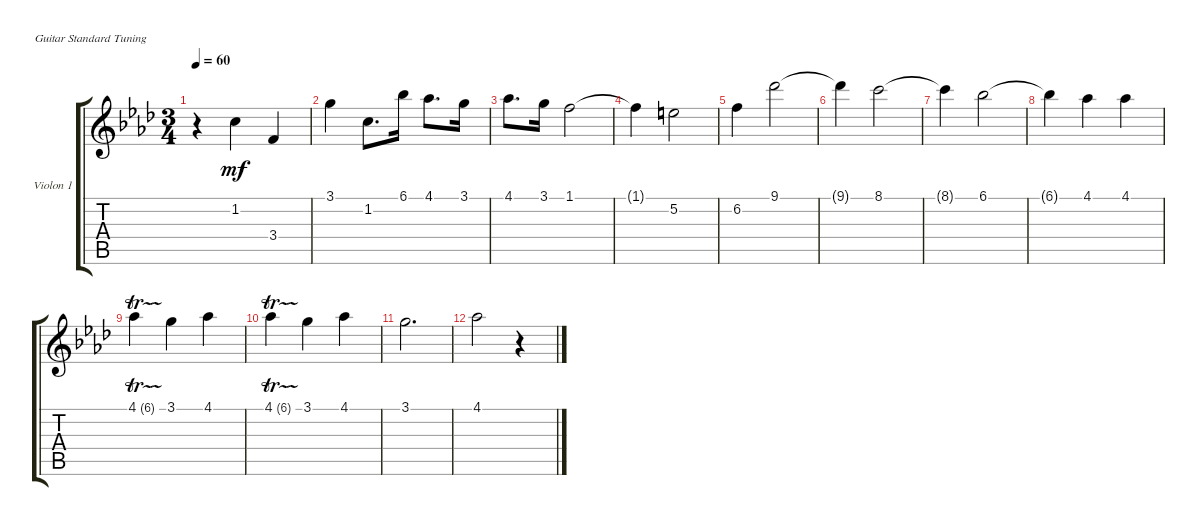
\defaultSystemsLayout 4
\bracketExtendMode groupsimilarinstruments
\firstSystemTrackNameOrientation horizontal
\otherSystemsTrackNameOrientation horizontal
\track ("Violon 1" "Violon 1") {instrument acousticguitarnylon}
\staff {score tabs}
\tuning (E4 B3 G3 D3 A2 E2)
\ts (3 4)
\tempo 60
\clef g2
\ks fminor
r.4{dy mf instrument acousticguitarnylon} 1.2.4 3.4.4 |
3.1.4 1.2.8{d} 6.1.16 4.1.8{d} 3.1.16 |
4.1.8{d} 3.1.16 1.1.2 |
1.1{t}.4 5.2.2 |
6.2.4 9.1.2 |
9.1{t}.4 8.1.2 |
8.1{t}.4 6.1.2 |
6.1{t}.4 4.1.4 4.1.4 |
4.1{tr (6 16)}.4 3.1.4 4.1.4 |
4.1{tr (6 16)}.4 3.1.4 4.1.4 |
3.1.2{d} |
4.1.2 r.4
